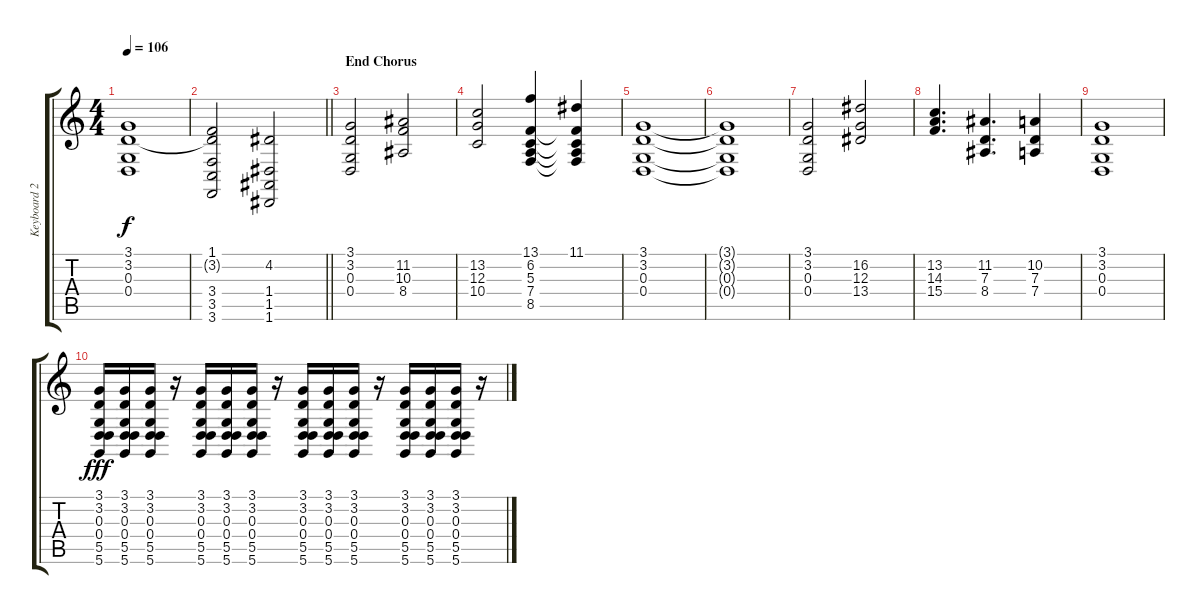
\track ("Keyboard 2" "Keyboard 2") {instrument stringensemble1}
\staff {score tabs}
\tuning (E4 B3 G3 D3 A2 D2) {hide}
\ts (4 4)
\tempo 106
\clef g2
\ks c
(3.1 3.2 0.3 0.4).1{dy f} |
\barLineRight lightlight
(1.1 3.2{t} 3.4 3.5 3.6).2 (4.2 1.4 1.5 1.6).2 |
\section ("" "End Chorus")
(3.1 3.2 0.3 0.4).2 (11.2 10.3 8.4).2 |
(13.2 12.3 10.4).2 (13.1 6.2 5.3 7.4 8.5).4 (11.1 6.2{t} 5.3{t} 7.4{t} 8.5{t}).4 |
(3.1 3.2 0.3 0.4).1 |
(3.1{t} 3.2{t} 0.3{t} 0.4{t}).1 |
(3.1 3.2 0.3 0.4).2 (16.2 12.3 13.4).2 |
(13.2 14.3 15.4).4{d} (11.2 7.3 8.4).4{d} (10.2 7.3 7.4).4 |
(3.1 3.2 0.3 0.4).1 |
(3.1 3.2 0.3 0.4 5.5 5.6).16{dy fff} (3.1 3.2 0.3 0.4 5.5 5.6).16 (3.1 3.2 0.3 0.4 5.5 5.6).16 r.16 (3.1 3.2 0.3 0.4 5.5 5.6).16 (3.1 3.2 0.3 0.4 5.5 5.6).16 (3.1 3.2 0.3 0.4 5.5 5.6).16 r.16 (3.1 3.2 0.3 0.4 5.5 5.6).16 (3.1 3.2 0.3 0.4 5.5 5.6).16 (3.1 3.2 0.3 0.4 5.5 5.6).16 r.16 (3.1 3.2 0.3 0.4 5.5 5.6).16 (3.1 3.2 0.3 0.4 5.5 5.6).16 (3.1 3.2 0.3 0.4 5.5 5.6).16 r.16
